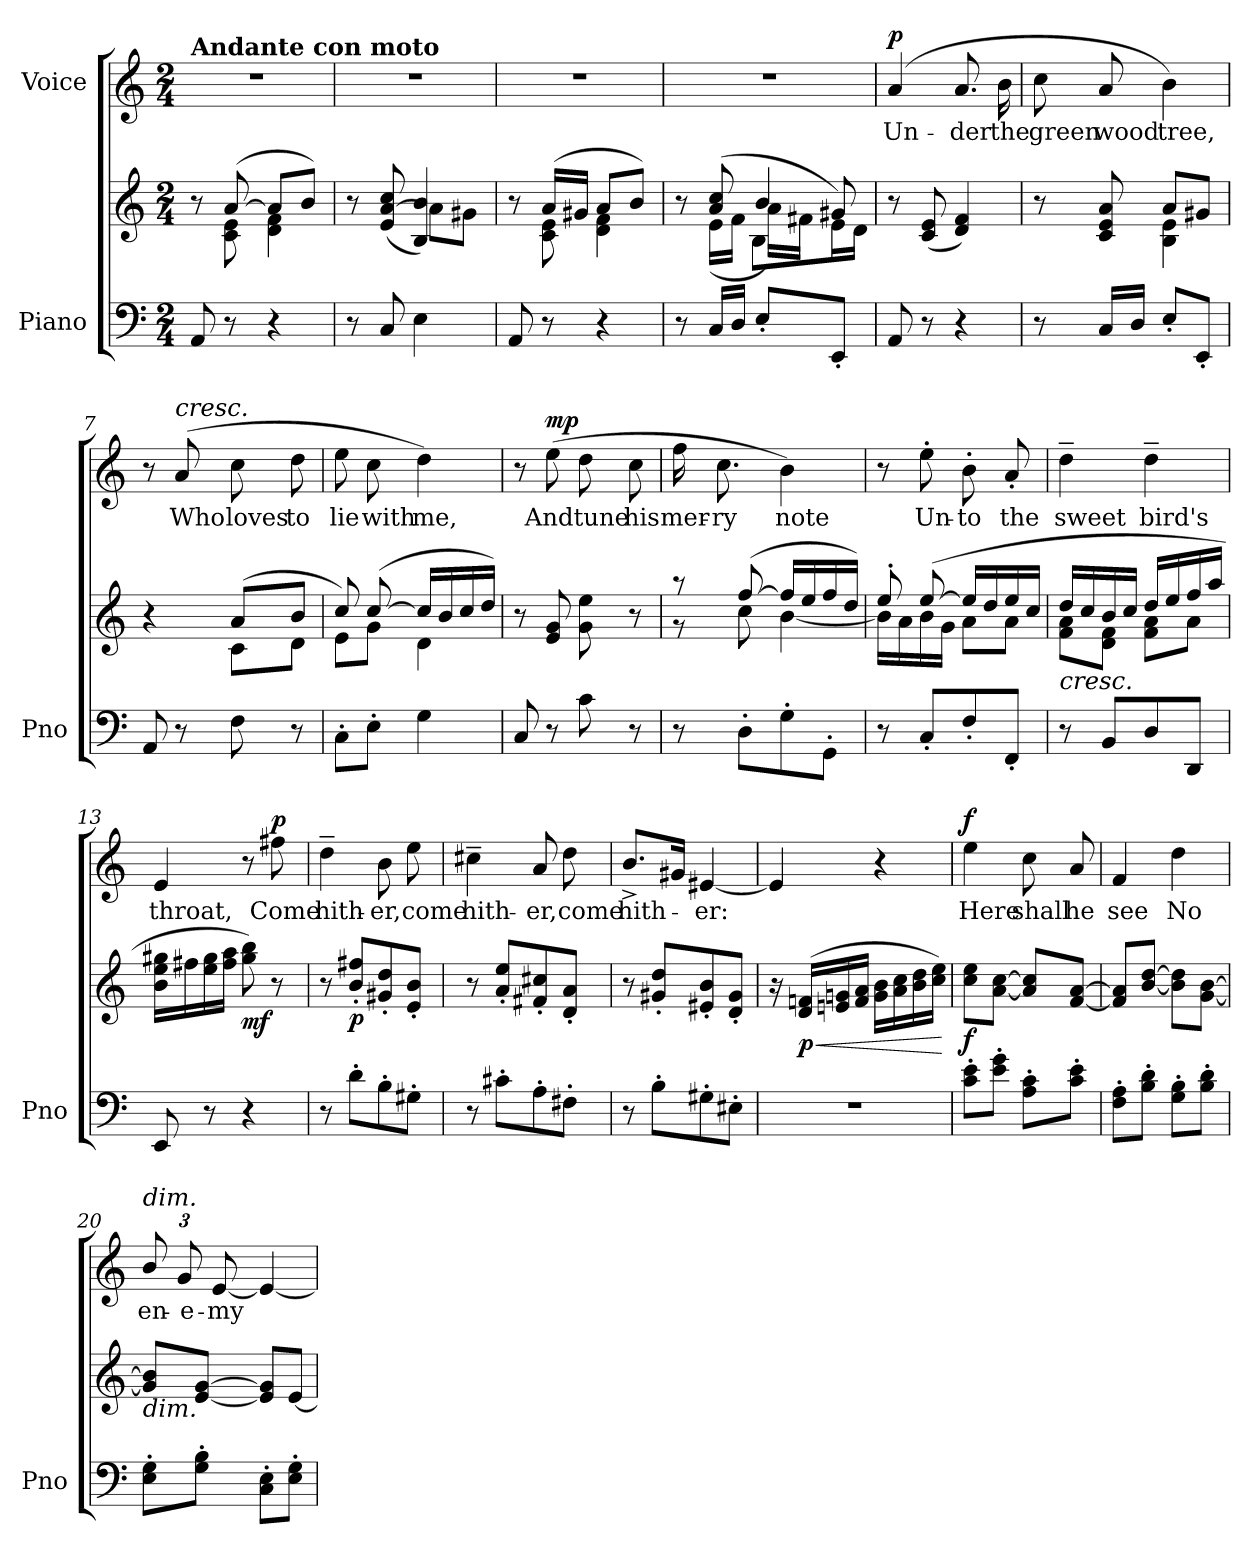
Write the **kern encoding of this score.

**kern	**kern	**dynam	**kern	**text	**dynam
*part2	*part2	*part2	*part1	*part1	*part1
*staff3	*staff2	*staff2/3	*staff1	*staff1	*staff1
*I"Piano	*	*	*I"Voice	*	*
*I'Pno	*	*	*	*	*
*clefF4	*clefG2	*	*clefG2	*	*
*k[]	*k[]	*	*k[]	*	*
*M2/4	*M2/4	*	*M2/4	*	*
=1	=1	=1	=1	=1	=1
*	*^	*	*	*	*
!	!	!	!	!LO:TX:a:B:t=Andante con moto	!	!
8AA/	8r	8ryy	.	2r	.	.
8r	([8a/	8c\ 8e\	.	.	.	.
4r	8a/L]	4d\ 4f\	.	.	.	.
.	8b/J)	.	.	.	.	.
=2	=2	=2	=2	=2	=2	=2
8r	8r	4ryy	.	2r	.	.
8C/	(8e/ [8a/ 8cc/	.	.	.	.	.
4E\	4B/ 4b/)	8a\L]	.	.	.	.
.	.	8g#X\J	.	.	.	.
=3	=3	=3	=3	=3	=3	=3
8AA/	8r	8ryy	.	2r	.	.
8r	(16a/LL	8c\ 8e\	.	.	.	.
.	16g#X/JJ	.	.	.	.	.
4r	8a/L	4d\ 4f\	.	.	.	.
.	8b/J)	.	.	.	.	.
=4	=4	=4	=4	=4	=4	=4
*	*	*^	*	*	*	*
8r	8r	8ryy	4ryy	.	2r	.	.
16C/LL	(8a/ 8cc/	(>16e\LL	.	.	.	.	.
16D/JJ	.	16f\JJ	.	.	.	.	.
8E'/L	4b/	16a\LL)	8B\L	.	.	.	.
.	.	16f#X\JJ	.	.	.	.	.
8EE'/J	.	8g#X/)	16e\L	.	.	.	.
.	.	.	16d\JJ	.	.	.	.
=5	=5	=5	=5	=5	=5	=5	=5
!	!	!	!	!	!	!	!LO:DY:a
*	*v	*v	*v	*	*	*	*
8AA/	8r	.	(4a/	Un-	p
8r	(>8c/ 8e/	.	.	.	.
4r	4d/ 4f/)	.	8.a/	-der	.
.	.	.	16b\	the	.
=6	=6	=6	=6	=6	=6
*	*^	*	*	*	*
8r	8r	4ryy	.	8cc\	green	.
16C/LL	8c/ 8e/ 8a/	.	.	8a/	wood	.
16D/JJ	.	.	.	.	.	.
8E'/L	8a/L	4B\ 4e\	.	4b\)	tree,	.
8EE'/J	8g#X/J	.	.	.	.	.
=7	=7	=7	=7	=7	=7	=7
8AA/	4r	4ryy	.	8r	.	.
!	!	!	!	!LO:TX:a:i:t=cresc.	!	!
8r	.	.	.	(8a/	Who	.
8F\	(8a/L	8c\L	.	8cc\	loves	.
8r	8b/J	8d\J	.	8dd\	to	.
=8	=8	=8	=8	=8	=8	=8
8C'\L	8cc/)	8e\L	.	8ee\	lie	.
8E'\J	([8cc/	8g\J	.	8cc\	with	.
4G\	16cc/LL]	4d\	.	4dd\)	me,	.
.	16b/	.	.	.	.	.
.	16cc/	.	.	.	.	.
.	16dd/JJ)	.	.	.	.	.
*	*v	*v	*	*	*	*
=9	=9	=9	=9	=9	=9
8C/	8r	.	8r	.	.
!	!	!	!	!	!LO:DY:a
8r	8e/ 8g/	.	(8ee\	And	mp
8c\	8g\ 8ee\	.	8dd\	tune	.
8r	8r	.	8cc\	his	.
=10	=10	=10	=10	=10	=10
*	*^	*	*	*	*
8r	8r	8r	.	16ff\	mer-	.
.	.	.	.	8.cc\	-ry	.
8D'\L	([8ff/	8cc\	.	.	.	.
8G'\	16ff/LL]	[4b\	.	4b\)	note	.
.	16ee/	.	.	.	.	.
8GG'\J	16ff/	.	.	.	.	.
.	16dd/JJ)	.	.	.	.	.
=11	=11	=11	=11	=11	=11	=11
8r	8ee'/	16b\LL]	.	8r	.	.
.	.	16a\	.	.	.	.
8C'/L	([8ee/	16b\	.	8ee'\	Un-	.
.	.	16g\JJ	.	.	.	.
8F'/	16ee/LL]	8a\L	.	8b'\	-to	.
.	16dd/	.	.	.	.	.
8FF'/J	16ee/	8a\J	.	8a'/	the	.
.	16cc/JJ	.	.	.	.	.
=12	=12	=12	=12	=12	=12	=12
!	!LO:TX:b:i:t=cresc.	!	!	!	!	!
8r	16dd/LL	8f\ 8a\L	.	4dd~\	sweet	.
.	16cc/	.	.	.	.	.
8BB/L	16b/	8d\ 8f\J	.	.	.	.
.	16cc/JJ	.	.	.	.	.
8D/	16dd/LL	8f\ 8a\L	.	4dd~\	bird's	.
.	16ee/	.	.	.	.	.
8DD/J	16ff/	8a\J	.	.	.	.
.	16aa/JJ	.	.	.	.	.
*	*v	*v	*	*	*	*
=13	=13	=13	=13	=13	=13
8EE/	16b\ 16ee\ 16gg#X\LL	.	4e/	throat,	.
.	16ff#X\	.	.	.	.
8r	16ee\ 16gg#\	.	.	.	.
.	16ff#\ 16aa\JJ	.	.	.	.
!	!	!LO:DY:b	!	!	!
4r	8gg#\ 8bb\)	mf	8r	.	.
!	!	!	!	!	!LO:DY:a
.	8r	.	8ff#X\	Come	p
=14	=14	=14	=14	=14	=14
8r	8r	.	4dd~\	hith-	.
!	!	!LO:DY:b	!	!	!
8d'\L	8b/' 8ff#X/'L	p	.	.	.
8B'\	8g#X/' 8dd/'	.	8b\	-er,	.
8G#X'\J	8e/' 8b/'J	.	8ee\	come	.
=15	=15	=15	=15	=15	=15
8r	8r	.	4cc#X~\	hith-	.
8c#X'\L	8a/' 8ee/'L	.	.	.	.
8A'\	8f#X/' 8cc#X/'	.	8a/	-er,	.
8F#X'\J	8d/' 8a/'J	.	8dd\	come	.
=16	=16	=16	=16	=16	=16
8r	8r	.	8.b^>/L	hith-	.
8B'\L	8g#X/' 8dd/'L	.	.	.	.
.	.	.	16g#X/Jk	.	.
8G#X'\	8e#X/' 8b/'	.	[4e#X/	-er:	.
8E#X'\J	8d/' 8g#/'J	.	.	.	.
=17	=17	=17	=17	=17	=17
2r	16r	.	4e#/]	.	.
!	!	!LO:HP:b	!	!	!
!	!	!LO:DY:n=1:b	!	!	!
.	(16d/ 16fn/LL	< p	.	.	.
.	16en/ 16gn/	.	.	.	.
.	16f/ 16a/JJ	.	.	.	.
.	16g\ 16b\LL	.	4r	.	.
.	16a\ 16cc\	.	.	.	.
.	16b\ 16dd\	.	.	.	.
.	16cc\ 16ee\JJ)	.	.	.	.
.	.	[	.	.	.
=18	=18	=18	=18	=18	=18
!	!	!LO:DY:b	!	!	!LO:DY:a
8c\' 8e\'L	8cc\ 8ee\L	f	4ee\	Here	f
8e\' 8g\'J	[8a\ [8cc\J	.	.	.	.
8A\' 8c\'L	8a/] 8cc/]L	.	8cc\	shall	.
8c\' 8e\'J	[8f/ [8a/J	.	8a/	he	.
=19	=19	=19	=19	=19	=19
8F\' 8A\'L	8f/] 8a/]L	.	4f/	see	.
8B\' 8d\'J	[8b/ [8dd/J	.	.	.	.
8G\' 8B\'L	8b\] 8dd\]L	.	4dd\	No	.
8B\' 8d\'J	[8g\ [8b\J	.	.	.	.
=20	=20	=20	=20	=20	=20
*	*	*	*Xbrackettup	*	*
!	!	!	!LO:TX:a:i:t=dim.	!	!
!	!LO:TX:b:i:t=dim.	!	!	!	!
8E\' 8G\'L	8g/] 8b/]L	.	12b/	en-	.
.	.	.	12g/	-e-	.
8G\' 8B\'J	[8e/ [8g/J	.	.	.	.
.	.	.	[12e/	-my	.
8C\' 8E\'L	8e/] 8g/]L	.	4e/_	.	.
8E\' 8G\'J	[8e/J	.	.	.	.
=	=	=	=	=	=
*-	*-	*-	*-	*-	*-
